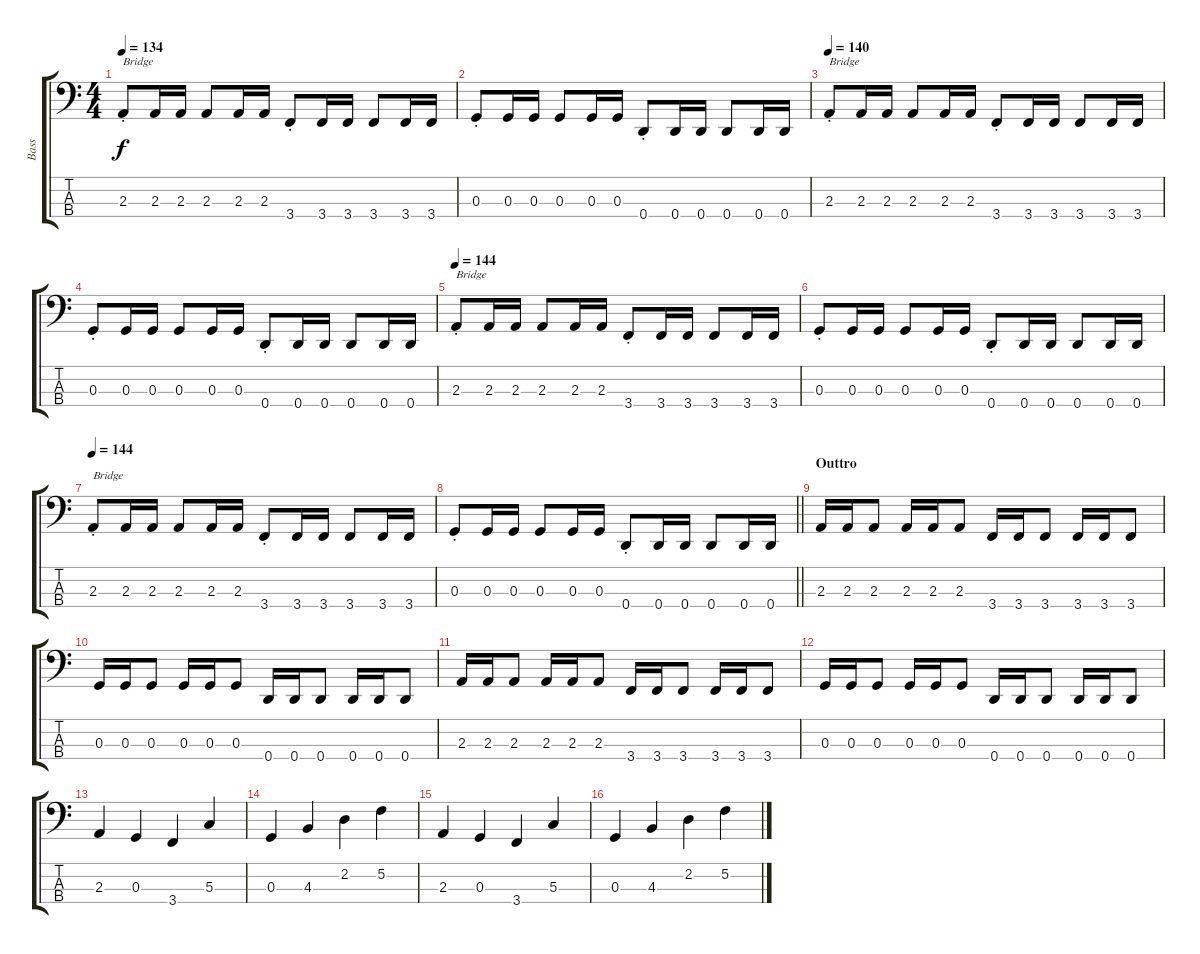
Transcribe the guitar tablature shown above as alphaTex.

\track ("Bass " "Bass ") {instrument electricbassfinger}
\staff {score tabs}
\tuning (F2 C2 G1 D1) {hide}
\ts (4 4)
\tempo 134
\clef f4
\ks c
2.3{st}.8{txt "Bridge" dy f} 2.3.16 2.3.16 2.3.8 2.3.16 2.3.16 3.4{st}.8 3.4.16 3.4.16 3.4.8 3.4.16 3.4.16 |
0.3{st}.8 0.3.16 0.3.16 0.3.8 0.3.16 0.3.16 0.4{st}.8 0.4.16 0.4.16 0.4.8 0.4.16 0.4.16 |
\tempo 140
2.3{st}.8{txt "Bridge"} 2.3.16 2.3.16 2.3.8 2.3.16 2.3.16 3.4{st}.8 3.4.16 3.4.16 3.4.8 3.4.16 3.4.16 |
0.3{st}.8 0.3.16 0.3.16 0.3.8 0.3.16 0.3.16 0.4{st}.8 0.4.16 0.4.16 0.4.8 0.4.16 0.4.16 |
\tempo 144
2.3{st}.8{txt "Bridge"} 2.3.16 2.3.16 2.3.8 2.3.16 2.3.16 3.4{st}.8 3.4.16 3.4.16 3.4.8 3.4.16 3.4.16 |
0.3{st}.8 0.3.16 0.3.16 0.3.8 0.3.16 0.3.16 0.4{st}.8 0.4.16 0.4.16 0.4.8 0.4.16 0.4.16 |
\tempo 144
2.3{st}.8{txt "Bridge"} 2.3.16 2.3.16 2.3.8 2.3.16 2.3.16 3.4{st}.8 3.4.16 3.4.16 3.4.8 3.4.16 3.4.16 |
\barLineRight lightlight
0.3{st}.8 0.3.16 0.3.16 0.3.8 0.3.16 0.3.16 0.4{st}.8 0.4.16 0.4.16 0.4.8 0.4.16 0.4.16 |
\section ("" "Outtro")
2.3.16 2.3.16 2.3.8 2.3.16 2.3.16 2.3.8 3.4.16 3.4.16 3.4.8 3.4.16 3.4.16 3.4.8 |
0.3.16 0.3.16 0.3.8 0.3.16 0.3.16 0.3.8 0.4.16 0.4.16 0.4.8 0.4.16 0.4.16 0.4.8 |
2.3.16 2.3.16 2.3.8 2.3.16 2.3.16 2.3.8 3.4.16 3.4.16 3.4.8 3.4.16 3.4.16 3.4.8 |
0.3.16 0.3.16 0.3.8 0.3.16 0.3.16 0.3.8 0.4.16 0.4.16 0.4.8 0.4.16 0.4.16 0.4.8 |
2.3.4 0.3.4 3.4.4 5.3.4 |
0.3.4 4.3.4 2.2.4 5.2.4 |
2.3.4 0.3.4 3.4.4 5.3.4 |
0.3.4 4.3.4 2.2.4 5.2.4
